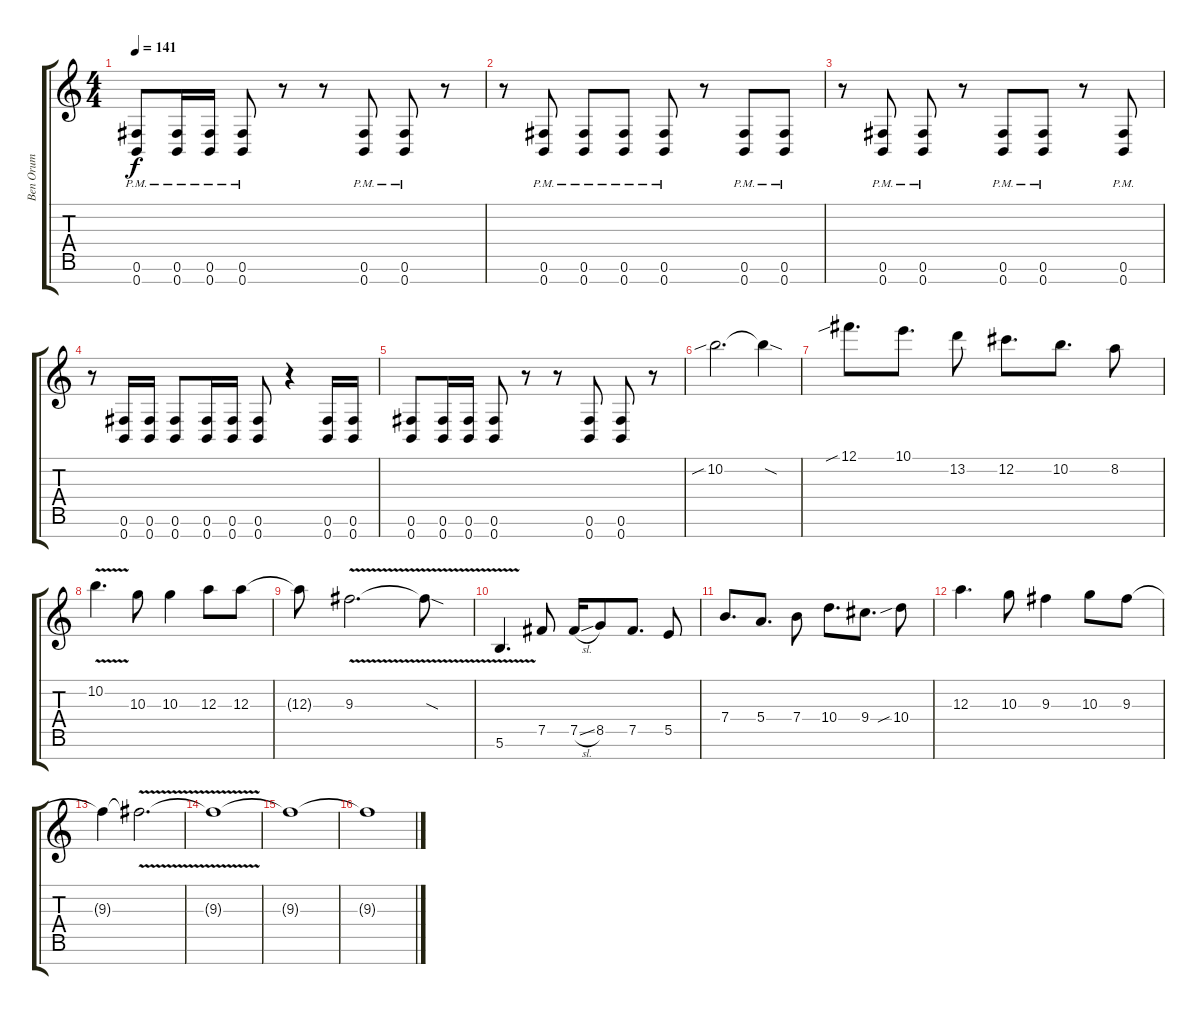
\track ("Ben Orum" "Ben Orum") {instrument distortionguitar}
\staff {score tabs}
\tuning (Gb4 Db4 A3 E3 B2 Gb2 B1) {hide}
\ts (4 4)
\tempo 141
\clef g2
\ks c
(0.6{pm} 0.7{pm}).8{dy f} (0.6{pm} 0.7{pm}).16 (0.6{pm} 0.7{pm}).16 (0.6{pm} 0.7{pm}).8 r.8 r.8 (0.6{pm} 0.7{pm}).8 (0.6{pm} 0.7{pm}).8 r.8 |
r.8 (0.6{pm} 0.7{pm}).8 (0.6{pm} 0.7{pm}).8 (0.6{pm} 0.7{pm}).8 (0.6{pm} 0.7{pm}).8 r.8 (0.6{pm} 0.7{pm}).8 (0.6{pm} 0.7{pm}).8 |
r.8 (0.6{pm} 0.7{pm}).8 (0.6{pm} 0.7{pm}).8 r.8 (0.6{pm} 0.7{pm}).8 (0.6{pm} 0.7{pm}).8 r.8 (0.6{pm} 0.7{pm}).8 |
r.8 (0.6 0.7).16 (0.6 0.7).16 (0.6 0.7).8 (0.6 0.7).16 (0.6 0.7).16 (0.6 0.7).8 r.4 (0.6 0.7).16 (0.6 0.7).16 |
(0.6 0.7).8 (0.6 0.7).16 (0.6 0.7).16 (0.6 0.7).8 r.8 r.8 (0.6 0.7).8 (0.6 0.7).8 r.8 |
10.2{sib}.2{d balance 16 instrument overdrivenguitar} 10.2{sod t}.4 |
12.1{sib}.8{d} 10.1.8{d} 13.2.8 12.2.8{d} 10.2.8{d} 8.2.8 |
10.2{v}.4{d} 10.3.8 10.3.4 12.3.8 12.3.8 |
12.3{t}.8 9.3{v}.2{d} 9.3{sod t}.8 |
5.6{v}.4{d} 7.5.8 7.5{sl}.16 8.5.8 7.5.8{d} 5.5.8 |
7.4.8{d} 5.4.8{d} 7.4.8 10.4.8{d} 9.4.8{d} 10.4{sib}.8 |
12.3.4{d} 10.3.8 9.3.4 10.3.8 9.3.8 |
9.3{t}.4 9.3{v t}.2{d volume 9} |
9.3{t}.1 |
9.3{t}.1 |
9.3{t}.1
